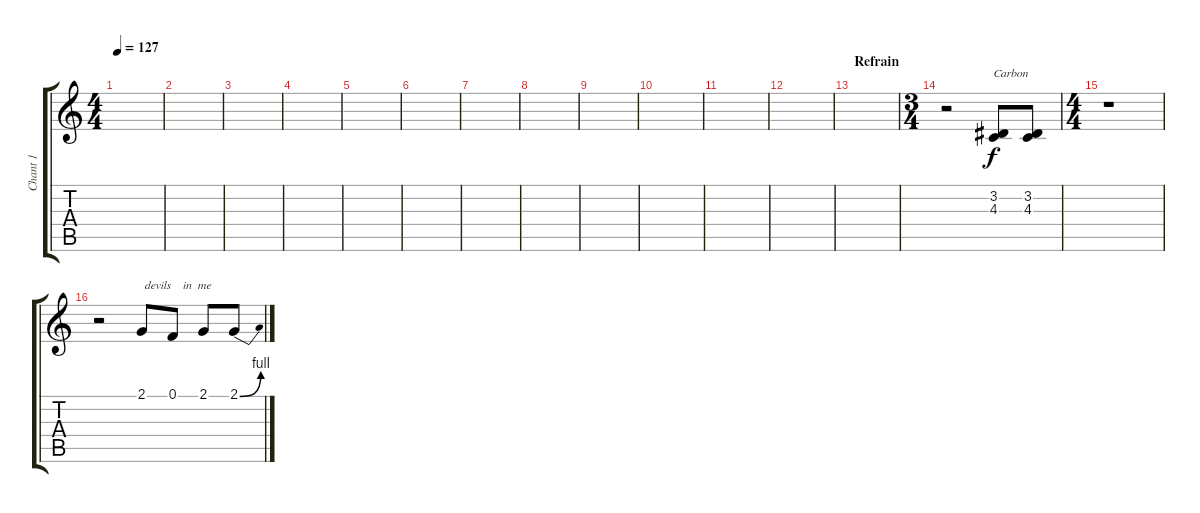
\track ("Chant 1" "Chant 1") {instrument lead8bassandlead}
\staff {score tabs}
\tuning (F4 C4 Ab3 Eb3 Bb2 F2) {hide}
\ts (4 4)
\tempo 127
\clef g2
\ks c
|
|
|
|
|
|
|
|
|
|
|
|
\section ("" "Refrain")
|
\ts (3 4)
r.2 (3.2 4.3).8{txt "Carbon"} (3.2 4.3).8 |
\ts (4 4)
r.1 |
r.2 2.1.8{txt " devils    in  me"} 0.1.8 2.1.8 2.1{be (bend 0 0 60 4)}.8
